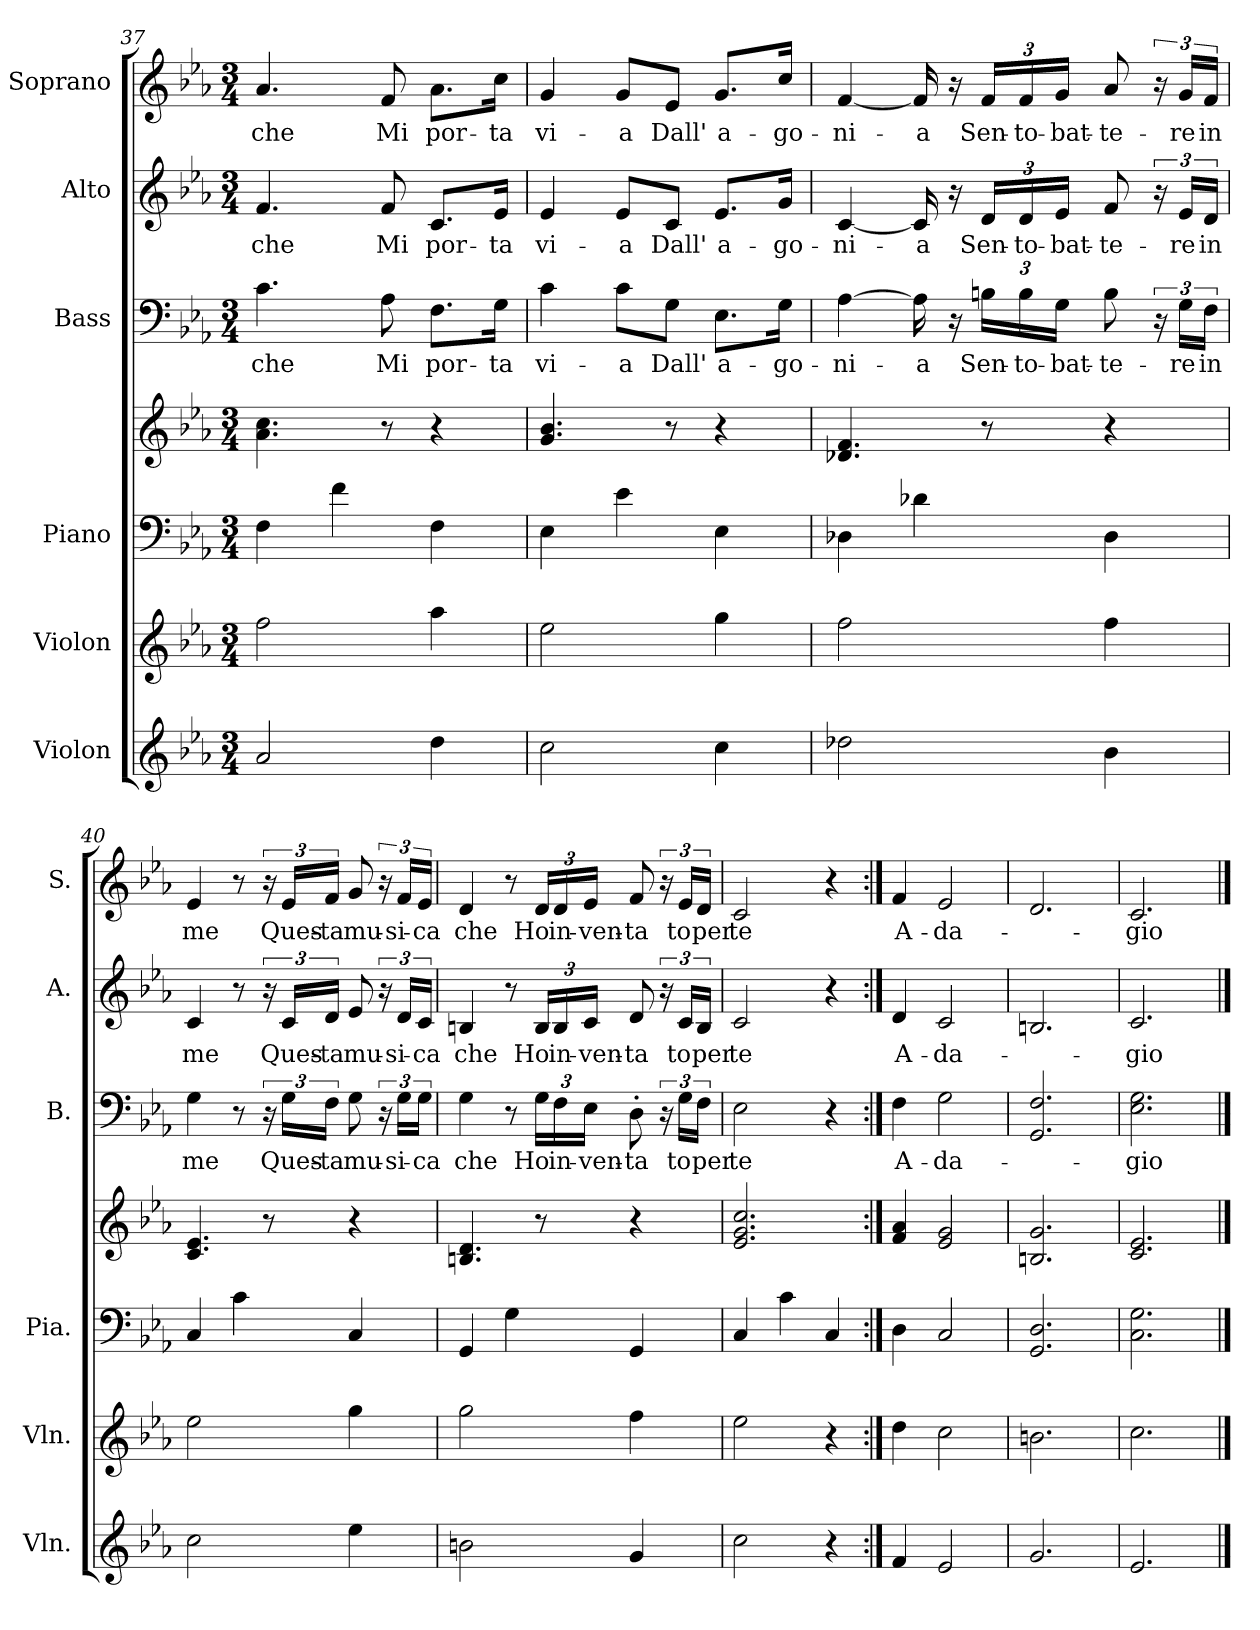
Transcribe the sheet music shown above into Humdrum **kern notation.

**kern	**kern	**kern	**kern	**kern	**text	**kern	**text	**kern	**text
*part6	*part5	*part4	*part4	*part3	*part3	*part2	*part2	*part1	*part1
*staff7	*staff6	*staff5	*staff4	*staff3	*staff3	*staff2	*staff2	*staff1	*staff1
*I"Violon	*I"Violon	*I"Piano	*	*I"Bass	*	*I"Alto	*	*I"Soprano	*
*I'Vln.	*I'Vln.	*I'Pia.	*	*I'B.	*	*I'A.	*	*I'S.	*
*clefG2	*clefG2	*clefF4	*clefG2	*clefF4	*	*clefG2	*	*clefG2	*
*k[b-e-a-]	*k[b-e-a-]	*k[b-e-a-]	*k[b-e-a-]	*k[b-e-a-]	*	*k[b-e-a-]	*	*k[b-e-a-]	*
*M3/4	*M3/4	*M3/4	*M3/4	*M3/4	*	*M3/4	*	*M3/4	*
=37	=37	=37	=37	=37	=37	=37	=37	=37	=37
2a-/	2ff\	4F\	4.a-\ 4.cc\	4.c\	che	4.f/	che	4.a-/	che
.	.	4f\	.	.	.	.	.	.	.
.	.	.	8r	8A-\	Mi	8f/	Mi	8f/	Mi
4dd\	4aa-\	4F\	4r	8.F\L	por-	8.c/L	por-	8.a-\L	por-
.	.	.	.	16G\Jk	-ta	16e-/Jk	-ta	16cc\Jk	-ta
!!LO:PB:g=z
=38	=38	=38	=38	=38	=38	=38	=38	=38	=38
2cc\	2ee-\	4E-\	4.g/ 4.b-/	4c\	vi-	4e-/	vi-	4g/	vi-
.	.	4e-\	.	8c\L	-a	8e-/L	-a	8g/L	-a
.	.	.	8r	8G\J	Dall'	8c/J	Dall'	8e-/J	Dall'
4cc\	4gg\	4E-\	4r	8.E-\L	a-	8.e-/L	a-	8.g/L	a-
.	.	.	.	16G\Jk	-go-	16g/Jk	-go-	16cc/Jk	-go-
=39	=39	=39	=39	=39	=39	=39	=39	=39	=39
2dd-X\	2ff\	4D-X\	4.d-X/ 4.f/	[4A-\	ni-	[4c/	ni-	[4f/	ni-
.	.	4d-X\	.	16A-\]	-a	16c/]	-a	16f/]	-a
.	.	.	.	16r	.	16r	.	16r	.
*	*	*	*	*Xbrackettup	*	*Xbrackettup	*	*Xbrackettup	*
.	.	.	8r	24Bn\LL	Sen-	24d/LL	Sen-	24f/LL	Sen-
.	.	.	.	24B\	-to-	24d/	-to-	24f/	-to-
.	.	.	.	24G\JJ	-bat-	24e-/JJ	-bat-	24g/JJ	-bat-
4b-\	4ff\	4D-\	4r	8B\	-te-	8f/	-te-	8a-/	-te-
*	*	*	*	*brackettup	*	*brackettup	*	*brackettup	*
.	.	.	.	24r	.	24r	.	24r	.
.	.	.	.	24G\LL	-re	24e-/LL	-re	24g/LL	-re
.	.	.	.	24F\JJ	in	24d/JJ	in	24f/JJ	in
=40	=40	=40	=40	=40	=40	=40	=40	=40	=40
2cc\	2ee-\	4C/	4.c/ 4.e-/	4G\	me	4c/	me	4e-/	me
.	.	4c\	.	8r	.	8r	.	8r	.
.	.	.	8r	24r	.	24r	.	24r	.
.	.	.	.	24G\LL	Ques-	24c/LL	Ques-	24e-/LL	Ques-
.	.	.	.	24F\JJ	-ta	24d/JJ	-ta	24f/JJ	-ta
4ee-\	4gg\	4C/	4r	8G\	mu-	8e-/	mu-	8g/	mu-
.	.	.	.	24r	.	24r	.	24r	.
.	.	.	.	24G\LL	-si-	24d/LL	-si-	24f/LL	-si-
.	.	.	.	24G\JJ	-ca	24c/JJ	-ca	24e-/JJ	-ca
=41	=41	=41	=41	=41	=41	=41	=41	=41	=41
2bn\	2gg\	4GG/	4.Bn/ 4.d/	4G\	che	4Bn/	che	4d/	che
.	.	4G\	.	8r	.	8r	.	8r	.
*	*	*	*	*Xbrackettup	*	*Xbrackettup	*	*Xbrackettup	*
.	.	.	8r	24G\LL	Ho	24B/LL	Ho	24d/LL	Ho
.	.	.	.	24F\	in-	24B/	in-	24d/	in-
.	.	.	.	24E-\JJ	-ven-	24c/JJ	-ven-	24e-/JJ	-ven-
4g/	4ff\	4GG/	4r	8D'\	-ta	8d/	-ta	8f/	-ta
*	*	*	*	*brackettup	*	*brackettup	*	*brackettup	*
.	.	.	.	24r	.	24r	.	24r	.
.	.	.	.	24G\LL	to	24c/LL	to	24e-/LL	to
.	.	.	.	24F\JJ	per	24B/JJ	per	24d/JJ	per
!!LO:LB:g=z
=42	=42	=42	=42	=42	=42	=42	=42	=42	=42
2cc\	2ee-\	4C/	2.e-/ 2.g/ 2.cc/	2E-\	te	2c/	te	2c/	te
.	.	4c\	.	.	.	.	.	.	.
4r	4r	4C/	.	4r	.	4r	.	4r	.
=43:|!	=43:|!	=43:|!	=43:|!	=43:|!	=43:|!	=43:|!	=43:|!	=43:|!	=43:|!
4f/	4dd\	4D\	4f/ 4a-/	4F\	A-	4d/	A-	4f/	A-
2e-/	2cc\	2C/	2e-/ 2g/	2G\	-da-	2c/	-da-	2e-/	-da-
=44	=44	=44	=44	=44	=44	=44	=44	=44	=44
2.g/	2.bn\	2.GG/ 2.D/	2.Bn/ 2.g/	2.GG/ 2.F/	.	2.Bn/	.	2.d/	.
=45	=45	=45	=45	=45	=45	=45	=45	=45	=45
2.e-/	2.cc\	2.C\ 2.G\	2.c/ 2.e-/	2.E-\ 2.G\	-gio	2.c/	-gio	2.c/	-gio
==	==	==	==	==	==	==	==	==	==
*-	*-	*-	*-	*-	*-	*-	*-	*-	*-
